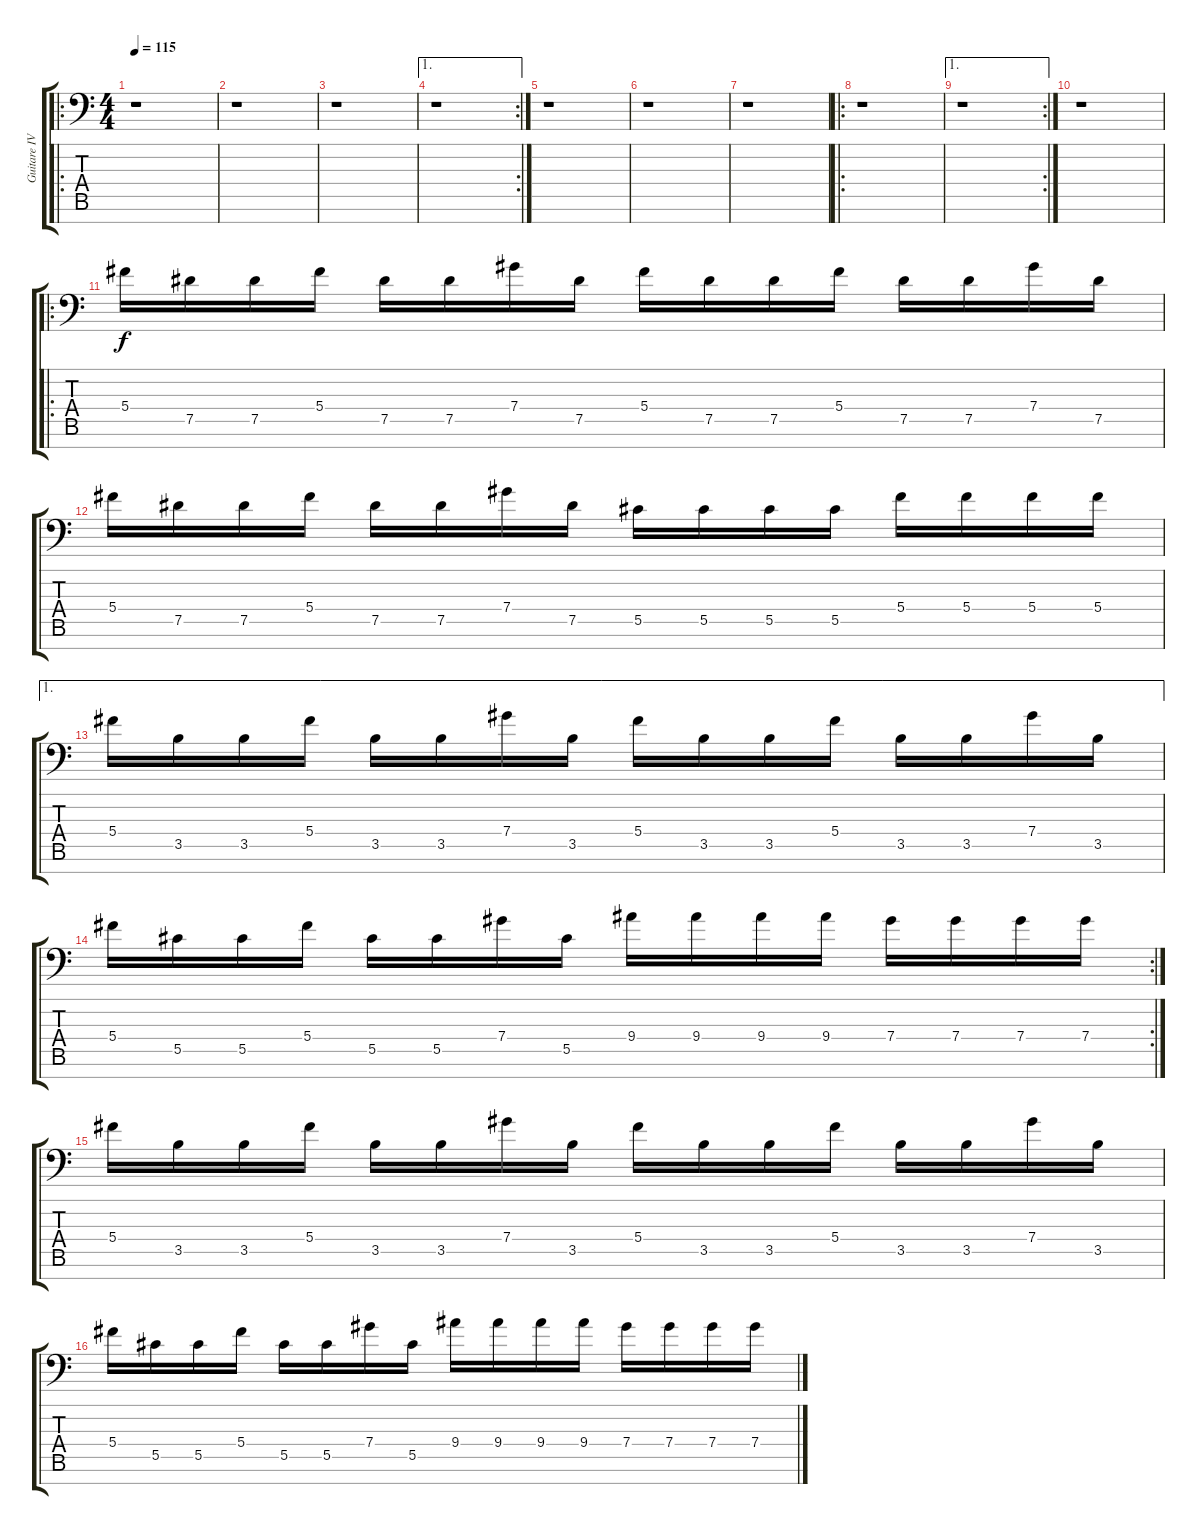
\track ("Guitare IV" "Guitare IV") {instrument overdrivenguitar}
\staff {score tabs}
\tuning (Eb4 Bb3 Gb3 Db3 Ab2 Eb2 Bb1) {hide}
\ro
\ts (4 4)
\tempo 115
\clef f4
\ks c
r.1{dy mf} |
r.1 |
r.1 |
\ae 1
\rc 2
r.1 |
r.1 |
r.1 |
r.1 |
\ro
r.1 |
\ae 1
\rc 2
r.1 |
r.1 |
\ro
5.4.16{dy f} 7.5.16 7.5.16 5.4.16 7.5.16 7.5.16 7.4.16 7.5.16 5.4.16 7.5.16 7.5.16 5.4.16 7.5.16 7.5.16 7.4.16 7.5.16 |
5.4.16 7.5.16 7.5.16 5.4.16 7.5.16 7.5.16 7.4.16 7.5.16 5.5.16 5.5.16 5.5.16 5.5.16 5.4.16 5.4.16 5.4.16 5.4.16 |
\ae 1
5.4.16 3.5.16 3.5.16 5.4.16 3.5.16 3.5.16 7.4.16 3.5.16 5.4.16 3.5.16 3.5.16 5.4.16 3.5.16 3.5.16 7.4.16 3.5.16 |
\rc 2
5.4.16 5.5.16 5.5.16 5.4.16 5.5.16 5.5.16 7.4.16 5.5.16 9.4.16 9.4.16 9.4.16 9.4.16 7.4.16 7.4.16 7.4.16 7.4.16 |
5.4.16 3.5.16 3.5.16 5.4.16 3.5.16 3.5.16 7.4.16 3.5.16 5.4.16 3.5.16 3.5.16 5.4.16 3.5.16 3.5.16 7.4.16 3.5.16 |
5.4.16 5.5.16 5.5.16 5.4.16 5.5.16 5.5.16 7.4.16 5.5.16 9.4.16 9.4.16 9.4.16 9.4.16 7.4.16 7.4.16 7.4.16 7.4.16
